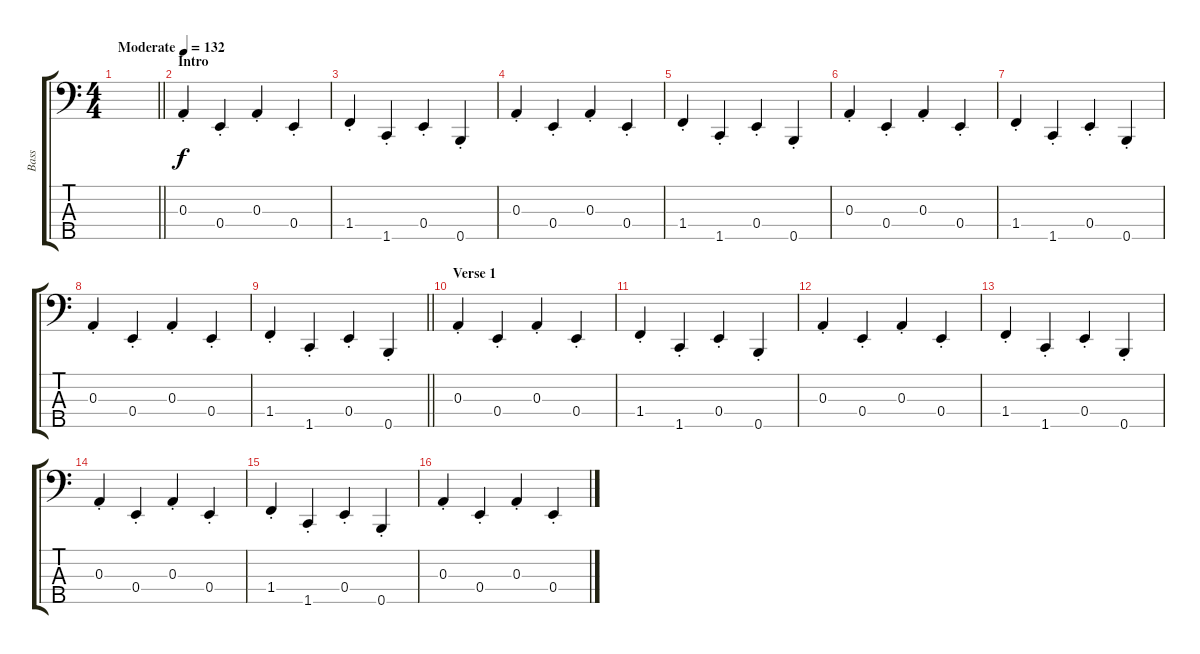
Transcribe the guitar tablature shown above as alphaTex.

\track ("Bass" "Bass") {instrument electricbassfinger}
\staff {score tabs}
\tuning (G2 D2 A1 E1 B0) {hide}
\ts (4 4)
\tempo (132 "Moderate")
\clef f4
\barLineRight lightlight
\ks c
|
\section ("" "Intro")
0.3{st}.4 0.4{st}.4 0.3{st}.4 0.4{st}.4 |
1.4{st}.4 1.5{st}.4 0.4{st}.4 0.5{st}.4 |
0.3{st}.4 0.4{st}.4 0.3{st}.4 0.4{st}.4 |
1.4{st}.4 1.5{st}.4 0.4{st}.4 0.5{st}.4 |
0.3{st}.4 0.4{st}.4 0.3{st}.4 0.4{st}.4 |
1.4{st}.4 1.5{st}.4 0.4{st}.4 0.5{st}.4 |
0.3{st}.4 0.4{st}.4 0.3{st}.4 0.4{st}.4 |
\barLineRight lightlight
1.4{st}.4 1.5{st}.4 0.4{st}.4 0.5{st}.4 |
\section ("" "Verse 1")
0.3{st}.4 0.4{st}.4 0.3{st}.4 0.4{st}.4 |
1.4{st}.4 1.5{st}.4 0.4{st}.4 0.5{st}.4 |
0.3{st}.4 0.4{st}.4 0.3{st}.4 0.4{st}.4 |
1.4{st}.4 1.5{st}.4 0.4{st}.4 0.5{st}.4 |
0.3{st}.4 0.4{st}.4 0.3{st}.4 0.4{st}.4 |
1.4{st}.4 1.5{st}.4 0.4{st}.4 0.5{st}.4 |
0.3{st}.4 0.4{st}.4 0.3{st}.4 0.4{st}.4
